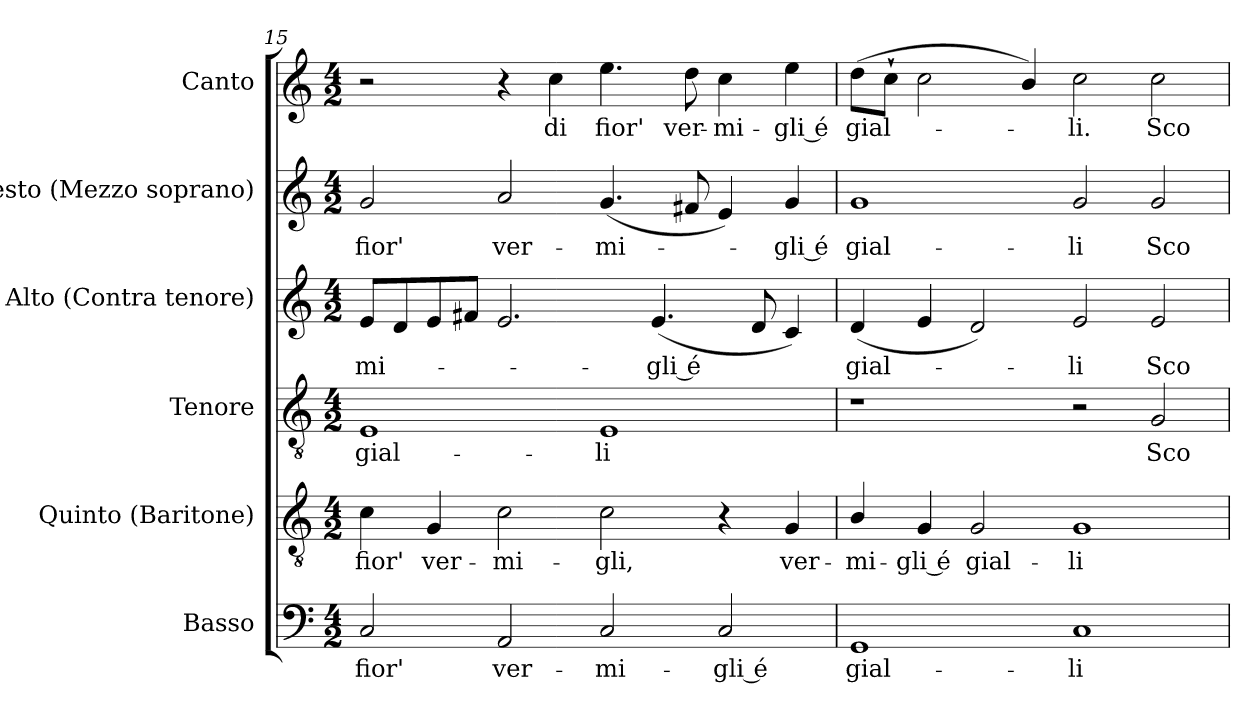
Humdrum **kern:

**kern	**text	**kern	**text	**kern	**text	**kern	**text	**kern	**text	**kern	**text
*part6	*part6	*part5	*part5	*part4	*part4	*part3	*part3	*part2	*part2	*part1	*part1
*staff6	*staff6	*staff5	*staff5	*staff4	*staff4	*staff3	*staff3	*staff2	*staff2	*staff1	*staff1
*I"Basso	*	*I"Quinto (Baritone)	*	*I"Tenore	*	*I"Alto (Contra tenore)	*	*I"Sesto (Mezzo soprano)	*	*I"Canto	*
*I'B.	*	*	*	*I'T.	*	*I'A.	*	*	*	*I'C.	*
*clefF4	*	*clefGv2	*	*clefGv2	*	*clefG2	*	*clefG2	*	*clefG2	*
*	*	*ITrd7c12	*	*ITrd7c12	*	*	*	*	*	*	*
*k[]	*	*k[]	*	*k[]	*	*k[]	*	*k[]	*	*k[]	*
*M4/2	*	*M4/2	*	*M4/2	*	*M4/2	*	*M4/2	*	*M4/2	*
=15	=15	=15	=15	=15	=15	=15	=15	=15	=15	=15	=15
!	!LO:LY:b:color=#000000	!	!	!	!	!	!	!	!	!	!
!	!	!	!LO:LY:b:color=#000000	!	!	!	!	!	!	!	!
!	!	!	!	!	!LO:LY:b:color=#000000	!	!	!	!	!	!
!	!	!	!	!	!	!	!LO:LY:b:color=#000000	!	!	!	!
!	!	!	!	!	!	!	!	!	!LO:LY:b:color=#000000	!	!
2Ci/	fior'	4Ci\	fior'	1EEi	gial-	8ei/L	-mi-	2gi/	fior'	2r	.
.	.	.	.	.	.	8di/	.	.	.	.	.
!	!	!	!LO:LY:b:color=#000000	!	!	!	!	!	!	!	!
.	.	4GGi/	ver-	.	.	8ei/	.	.	.	.	.
.	.	.	.	.	.	8f#Xi/J	.	.	.	.	.
!	!LO:LY:b:color=#000000	!	!	!	!	!	!	!	!	!	!
!	!	!	!LO:LY:b:color=#000000	!	!	!	!	!	!	!	!
!	!	!	!	!	!	!	!	!	!LO:LY:b:color=#000000	!	!
2AAi/	ver-	2Ci\	-mi-	.	.	2.ei/	.	2ai/	ver-	4r	.
!	!	!	!	!	!	!	!	!	!	!	!LO:LY:b:color=#000000
.	.	.	.	.	.	.	.	.	.	4cci\	di
!	!LO:LY:b:color=#000000	!	!	!	!	!	!	!	!	!	!
!	!	!	!LO:LY:b:color=#000000	!	!	!	!	!	!	!	!
!	!	!	!	!	!LO:LY:b:color=#000000	!	!	!	!	!	!
!	!	!	!	!	!	!	!	!	!LO:LY:b:color=#000000	!	!
!	!	!	!	!	!	!	!	!	!	!	!LO:LY:b:color=#000000
2Ci/	-mi-	2Ci\	-gli,	1EEi	-li	.	.	(4.gi/	-mi-	4.eei\	fior'
!	!	!	!	!	!	!	!LO:LY:b:color=#000000	!	!	!	!
.	.	.	.	.	.	(4.ei/	-gli é	.	.	.	.
!	!	!	!	!	!	!	!	!	!	!	!LO:LY:b:color=#000000
.	.	.	.	.	.	.	.	8f#Xi/	.	8ddi\	ver-
!	!LO:LY:b:color=#000000	!	!	!	!	!	!	!	!	!	!
!	!	!	!	!	!	!	!	!	!	!	!LO:LY:b:color=#000000
2Ci/	-gli é	4r	.	.	.	.	.	4ei/)	.	4cci\	-mi-
.	.	.	.	.	.	8di/	.	.	.	.	.
!	!	!	!LO:LY:b:color=#000000	!	!	!	!	!	!	!	!
!	!	!	!	!	!	!	!	!	!LO:LY:b:color=#000000	!	!
!	!	!	!	!	!	!	!	!	!	!	!LO:LY:b:color=#000000
.	.	4GGi/	ver-	.	.	4ci/)	.	4gi/	-gli é	4eei\	-gli é
=16	=16	=16	=16	=16	=16	=16	=16	=16	=16	=16	=16
!	!LO:LY:b:color=#000000	!	!	!	!	!	!	!	!	!	!
!	!	!	!LO:LY:b:color=#000000	!	!	!	!	!	!	!	!
!	!	!	!	!	!	!	!LO:LY:b:color=#000000	!	!	!	!
!	!	!	!	!	!	!	!	!	!LO:LY:b:color=#000000	!	!
!	!	!	!	!	!	!	!	!	!	!	!LO:LY:b:color=#000000
1GGi	gial-	4BBi/	-mi-	1r	.	(4di/	gial-	1gi	gial-	(8ddi\L	gial-
.	.	.	.	.	.	.	.	.	.	8cc`i\J	.
!	!	!	!LO:LY:b:color=#000000	!	!	!	!	!	!	!	!
.	.	4GGi/	-gli é	.	.	4ei/	.	.	.	2cci\	.
!	!	!	!LO:LY:b:color=#000000	!	!	!	!	!	!	!	!
.	.	2GGi/	gial-	.	.	2di/)	.	.	.	.	.
.	.	.	.	.	.	.	.	.	.	4bi/)	.
!	!LO:LY:b:color=#000000	!	!	!	!	!	!	!	!	!	!
!	!	!	!LO:LY:b:color=#000000	!	!	!	!	!	!	!	!
!	!	!	!	!	!	!	!LO:LY:b:color=#000000	!	!	!	!
!	!	!	!	!	!	!	!	!	!LO:LY:b:color=#000000	!	!
!	!	!	!	!	!	!	!	!	!	!	!LO:LY:b:color=#000000
1Ci	-li	1GGi	-li	2r	.	2ei/	-li	2gi/	-li	2cci\	-li.
!	!	!	!	!	!LO:LY:b:color=#000000	!	!	!	!	!	!
!	!	!	!	!	!	!	!LO:LY:b:color=#000000	!	!	!	!
!	!	!	!	!	!	!	!	!	!LO:LY:b:color=#000000	!	!
!	!	!	!	!	!	!	!	!	!	!	!LO:LY:b:color=#000000
.	.	.	.	2GGi/	Sco-	2ei/	Sco-	2gi/	Sco-	2cci\	Sco-
=	=	=	=	=	=	=	=	=	=	=	=
*-	*-	*-	*-	*-	*-	*-	*-	*-	*-	*-	*-
